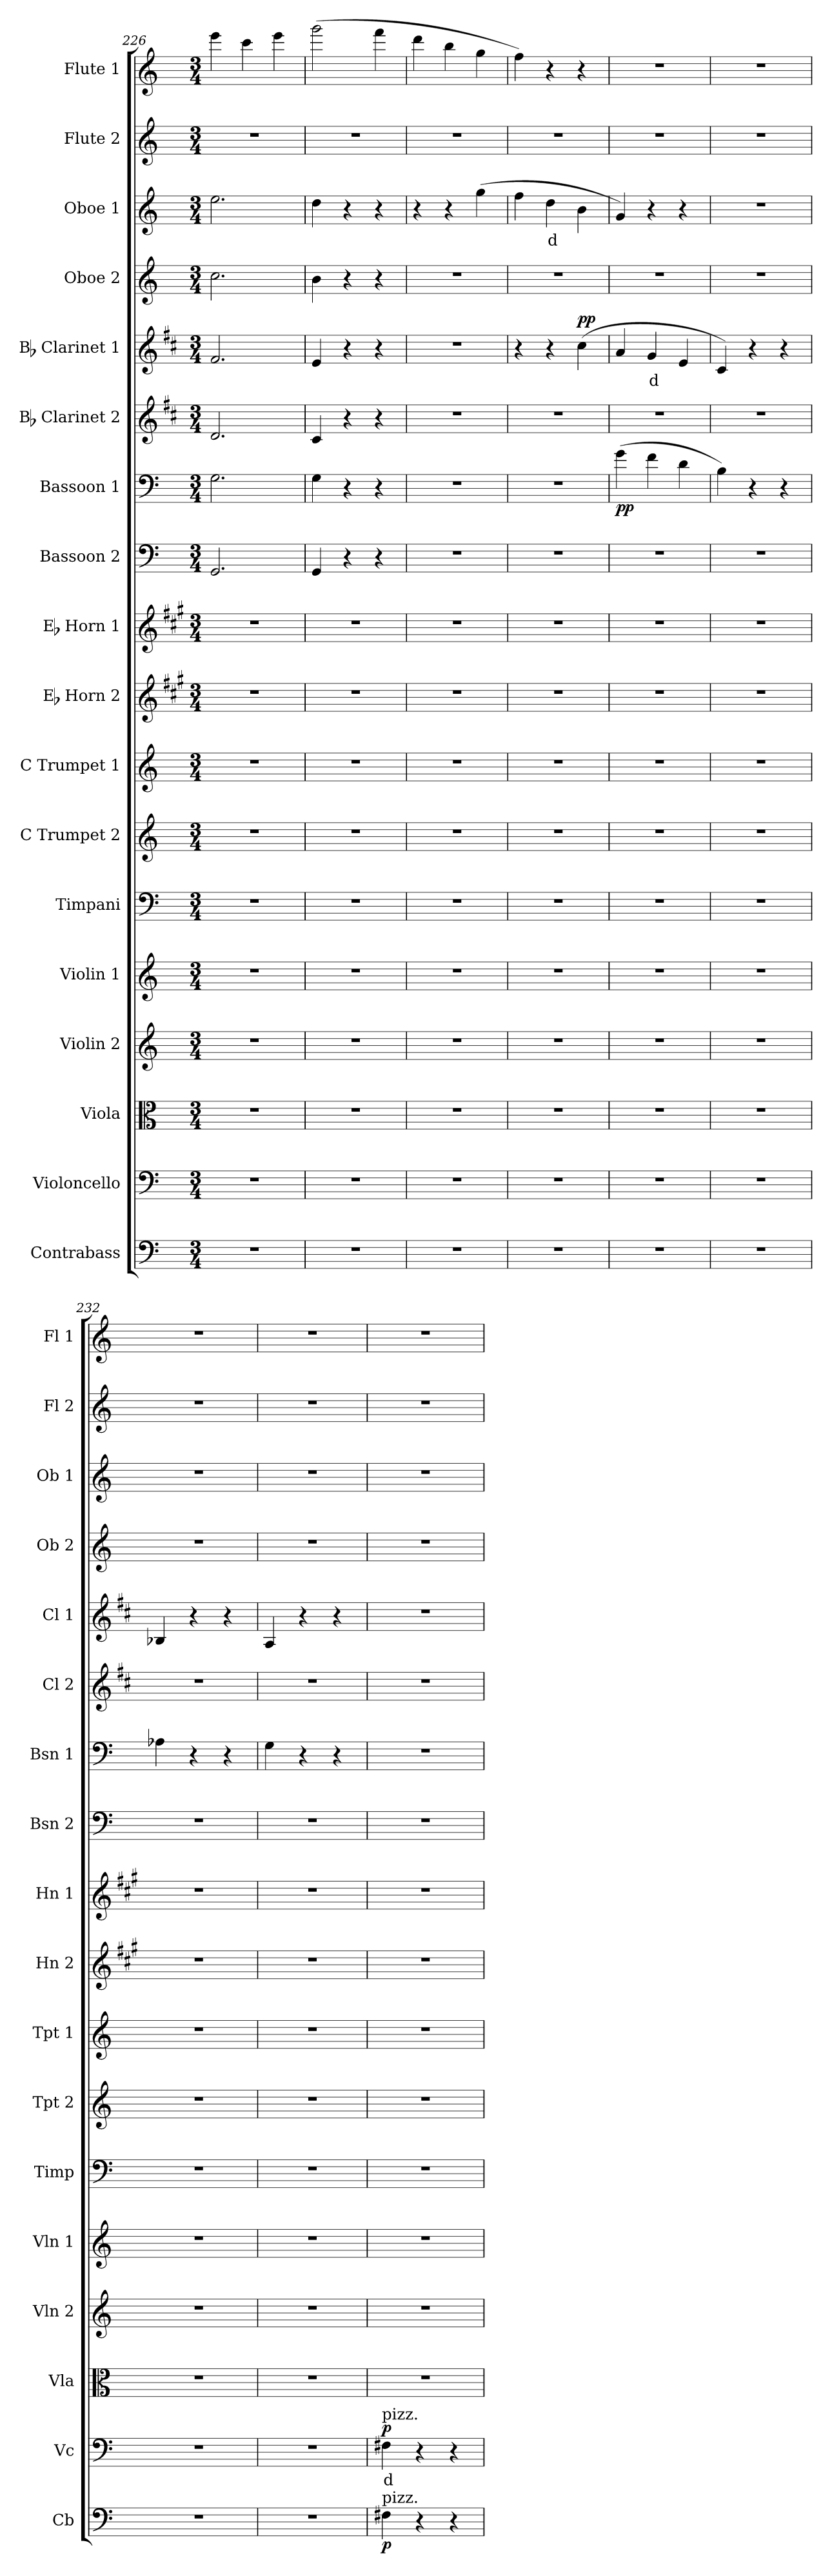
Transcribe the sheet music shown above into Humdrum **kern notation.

**kern	**dynam	**kern	**text	**dynam	**kern	**kern	**kern	**kern	**kern	**kern	**kern	**kern	**kern	**kern	**dynam	**kern	**kern	**text	**dynam	**kern	**kern	**text	**kern	**kern
*part18	*part18	*part17	*part17	*part17	*part16	*part15	*part14	*part13	*part12	*part11	*part10	*part9	*part8	*part7	*part7	*part6	*part5	*part5	*part5	*part4	*part3	*part3	*part2	*part1
*staff18	*staff18	*staff17	*staff17	*staff17	*staff16	*staff15	*staff14	*staff13	*staff12	*staff11	*staff10	*staff9	*staff8	*staff7	*staff7	*staff6	*staff5	*staff5	*staff5	*staff4	*staff3	*staff3	*staff2	*staff1
*I"Contrabass	*	*I"Violoncello	*	*	*I"Viola	*I"Violin 2	*I"Violin 1	*I"Timpani	*I"C Trumpet 2	*I"C Trumpet 1	*I"Eb Horn 2	*I"Eb Horn 1	*I"Bassoon 2	*I"Bassoon 1	*	*I"Bb Clarinet 2	*I"Bb Clarinet 1	*	*	*I"Oboe 2	*I"Oboe 1	*	*I"Flute 2	*I"Flute 1
*I'Cb	*	*I'Vc	*	*	*I'Vla	*I'Vln 2	*I'Vln 1	*I'Timp	*I'Tpt 2	*I'Tpt 1	*I'Hn 2	*I'Hn 1	*I'Bsn 2	*I'Bsn 1	*	*I'Cl 2	*I'Cl 1	*	*	*I'Ob 2	*I'Ob 1	*	*I'Fl 2	*I'Fl 1
*clefF4	*	*clefF4	*	*	*clefC3	*clefG2	*clefG2	*clefF4	*clefG2	*clefG2	*clefG2	*clefG2	*clefF4	*clefF4	*	*clefG2	*clefG2	*	*	*clefG2	*clefG2	*	*clefG2	*clefG2
*ITrd7c12	*	*	*	*	*	*	*	*	*	*	*ITrd4c7	*ITrd4c7	*	*	*	*ITrd1c2	*ITrd1c2	*	*	*	*	*	*	*
*k[]	*	*k[]	*	*	*k[]	*k[]	*k[]	*k[]	*k[]	*k[]	*k[f#c#]	*k[f#c#]	*k[]	*k[]	*	*k[]	*k[]	*	*	*k[]	*k[]	*	*k[]	*k[]
*M3/4	*	*M3/4	*	*	*M3/4	*M3/4	*M3/4	*M3/4	*M3/4	*M3/4	*M3/4	*M3/4	*M3/4	*M3/4	*	*M3/4	*M3/4	*	*	*M3/4	*M3/4	*	*M3/4	*M3/4
=226	=226	=226	=226	=226	=226	=226	=226	=226	=226	=226	=226	=226	=226	=226	=226	=226	=226	=226	=226	=226	=226	=226	=226	=226
2.r	.	2.r	.	.	2.r	2.r	2.r	2.r	2.r	2.r	2.r	2.r	2.GG/	2.G\	.	2.c/	2.e/	.	.	2.cc\	2.ee\	.	2.r	4eee\
.	.	.	.	.	.	.	.	.	.	.	.	.	.	.	.	.	.	.	.	.	.	.	.	4ccc\
.	.	.	.	.	.	.	.	.	.	.	.	.	.	.	.	.	.	.	.	.	.	.	.	4eee\
=227	=227	=227	=227	=227	=227	=227	=227	=227	=227	=227	=227	=227	=227	=227	=227	=227	=227	=227	=227	=227	=227	=227	=227	=227
2.r	.	2.r	.	.	2.r	2.r	2.r	2.r	2.r	2.r	2.r	2.r	4GG/	4G\	.	4B/	4d/	.	.	4b\	4dd\	.	2.r	(2ggg\
.	.	.	.	.	.	.	.	.	.	.	.	.	4r	4r	.	4r	4r	.	.	4r	4r	.	.	.
.	.	.	.	.	.	.	.	.	.	.	.	.	4r	4r	.	4r	4r	.	.	4r	4r	.	.	4fff\
=228	=228	=228	=228	=228	=228	=228	=228	=228	=228	=228	=228	=228	=228	=228	=228	=228	=228	=228	=228	=228	=228	=228	=228	=228
2.r	.	2.r	.	.	2.r	2.r	2.r	2.r	2.r	2.r	2.r	2.r	2.r	2.r	.	2.r	2.r	.	.	2.r	4r	.	2.r	4ddd\
.	.	.	.	.	.	.	.	.	.	.	.	.	.	.	.	.	.	.	.	.	4r	.	.	4bb\
.	.	.	.	.	.	.	.	.	.	.	.	.	.	.	.	.	.	.	.	.	(4gg\	.	.	4gg\
=229	=229	=229	=229	=229	=229	=229	=229	=229	=229	=229	=229	=229	=229	=229	=229	=229	=229	=229	=229	=229	=229	=229	=229	=229
2.r	.	2.r	.	.	2.r	2.r	2.r	2.r	2.r	2.r	2.r	2.r	2.r	2.r	.	2.r	4r	.	.	2.r	4ff\	.	2.r	4ff\)
!	!	!	!	!	!	!	!	!	!	!	!	!	!	!	!	!	!	!	!	!	!	!LO:LY:b:color=#FF0000	!	!
.	.	.	.	.	.	.	.	.	.	.	.	.	.	.	.	.	4r	.	.	.	4dd\	d	.	4r
!	!	!	!	!	!	!	!	!	!	!	!	!	!	!	!	!	!	!	!LO:DY:b	!	!	!	!	!
.	.	.	.	.	.	.	.	.	.	.	.	.	.	.	.	.	(4b\	.	pp	.	4b\	.	.	4r
=230	=230	=230	=230	=230	=230	=230	=230	=230	=230	=230	=230	=230	=230	=230	=230	=230	=230	=230	=230	=230	=230	=230	=230	=230
!	!	!	!	!	!	!	!	!	!	!	!	!	!	!	!LO:DY:b	!	!	!	!	!	!	!	!	!
2.r	.	2.r	.	.	2.r	2.r	2.r	2.r	2.r	2.r	2.r	2.r	2.r	(4g\	pp	2.r	4g/	.	.	2.r	4g/)	.	2.r	2.r
!	!	!	!	!	!	!	!	!	!	!	!	!	!	!	!	!	!	!LO:LY:b:color=#FF0000	!	!	!	!	!	!
.	.	.	.	.	.	.	.	.	.	.	.	.	.	4f\	.	.	4f/	d	.	.	4r	.	.	.
.	.	.	.	.	.	.	.	.	.	.	.	.	.	4d\	.	.	4d/	.	.	.	4r	.	.	.
=231	=231	=231	=231	=231	=231	=231	=231	=231	=231	=231	=231	=231	=231	=231	=231	=231	=231	=231	=231	=231	=231	=231	=231	=231
2.r	.	2.r	.	.	2.r	2.r	2.r	2.r	2.r	2.r	2.r	2.r	2.r	4B\)	.	2.r	4B/)	.	.	2.r	2.r	.	2.r	2.r
.	.	.	.	.	.	.	.	.	.	.	.	.	.	4r	.	.	4r	.	.	.	.	.	.	.
.	.	.	.	.	.	.	.	.	.	.	.	.	.	4r	.	.	4r	.	.	.	.	.	.	.
=232	=232	=232	=232	=232	=232	=232	=232	=232	=232	=232	=232	=232	=232	=232	=232	=232	=232	=232	=232	=232	=232	=232	=232	=232
2.r	.	2.r	.	.	2.r	2.r	2.r	2.r	2.r	2.r	2.r	2.r	2.r	4A-X\	.	2.r	4A-X/	.	.	2.r	2.r	.	2.r	2.r
.	.	.	.	.	.	.	.	.	.	.	.	.	.	4r	.	.	4r	.	.	.	.	.	.	.
.	.	.	.	.	.	.	.	.	.	.	.	.	.	4r	.	.	4r	.	.	.	.	.	.	.
=233	=233	=233	=233	=233	=233	=233	=233	=233	=233	=233	=233	=233	=233	=233	=233	=233	=233	=233	=233	=233	=233	=233	=233	=233
2.r	.	2.r	.	.	2.r	2.r	2.r	2.r	2.r	2.r	2.r	2.r	2.r	4G\	.	2.r	4G/	.	.	2.r	2.r	.	2.r	2.r
.	.	.	.	.	.	.	.	.	.	.	.	.	.	4r	.	.	4r	.	.	.	.	.	.	.
.	.	.	.	.	.	.	.	.	.	.	.	.	.	4r	.	.	4r	.	.	.	.	.	.	.
=234	=234	=234	=234	=234	=234	=234	=234	=234	=234	=234	=234	=234	=234	=234	=234	=234	=234	=234	=234	=234	=234	=234	=234	=234
!	!	!LO:TX:a:t=pizz.	!	!	!	!	!	!	!	!	!	!	!	!	!	!	!	!	!	!	!	!	!	!
!LO:TX:a:t=pizz.	!	!	!	!	!	!	!	!	!	!	!	!	!	!	!	!	!	!	!	!	!	!	!	!
!	!LO:DY:b	!	!LO:LY:b:color=#FF0000	!LO:DY:b	!	!	!	!	!	!	!	!	!	!	!	!	!	!	!	!	!	!	!	!
4FF#X\	p	4F#X\	d	p	2.r	2.r	2.r	2.r	2.r	2.r	2.r	2.r	2.r	2.r	.	2.r	2.r	.	.	2.r	2.r	.	2.r	2.r
4r	.	4r	.	.	.	.	.	.	.	.	.	.	.	.	.	.	.	.	.	.	.	.	.	.
4r	.	4r	.	.	.	.	.	.	.	.	.	.	.	.	.	.	.	.	.	.	.	.	.	.
=	=	=	=	=	=	=	=	=	=	=	=	=	=	=	=	=	=	=	=	=	=	=	=	=
*-	*-	*-	*-	*-	*-	*-	*-	*-	*-	*-	*-	*-	*-	*-	*-	*-	*-	*-	*-	*-	*-	*-	*-	*-
